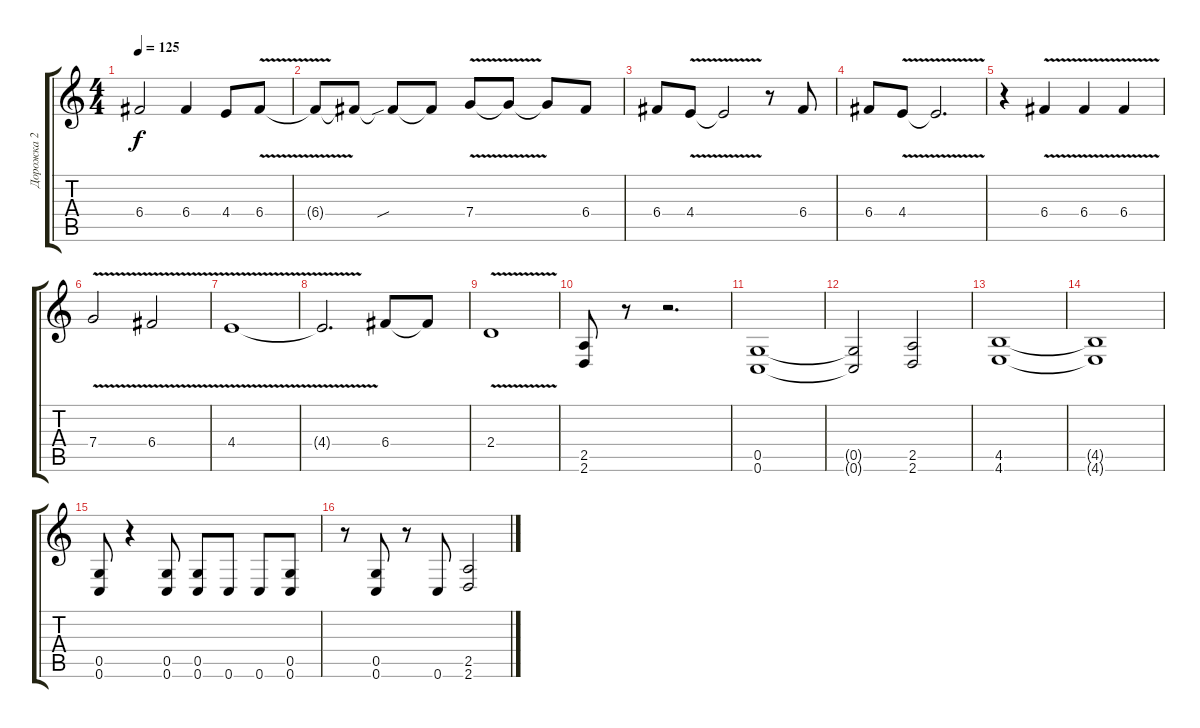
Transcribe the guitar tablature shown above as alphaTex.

\track ("Дорожка 2" "Дорожка 2") {instrument distortionguitar}
\staff {score tabs}
\tuning (D4 A3 F3 C3 G2 C2) {hide}
\ts (4 4)
\tempo 125
\clef g2
\ks c
6.4.2{dy f} 6.4.4 4.4.8 6.4{v}.8 |
6.4{t}.8 6.4{t}.8 6.4{sib t}.8 6.4{t}.8 7.4{v}.8 7.4{t}.8 7.4{t}.8 6.4.8 |
6.4.8 4.4{v}.8 4.4{t}.2 r.8 6.4.8 |
6.4.8 4.4{v}.8 4.4{t}.2{d} |
r.4 6.4{v}.4 6.4{v}.4 6.4{v}.4 |
7.4{v}.2 6.4{v}.2 |
4.4{v}.1 |
4.4{t}.2{d} 6.4.8 6.4{t}.8 |
2.4{v}.1 |
(2.5 2.6).8 r.8 r.2{d} |
(0.5 0.6).1 |
(0.5{t} 0.6{t}).2 (2.5 2.6).2 |
(4.5 4.6).1 |
(4.5{t} 4.6{t}).1 |
(0.5 0.6).8 r.4 (0.5 0.6).8 (0.5 0.6).8 0.6.8 0.6.8 (0.5 0.6).8 |
r.8 (0.5 0.6).8 r.8 0.6.8 (2.5 2.6).2
